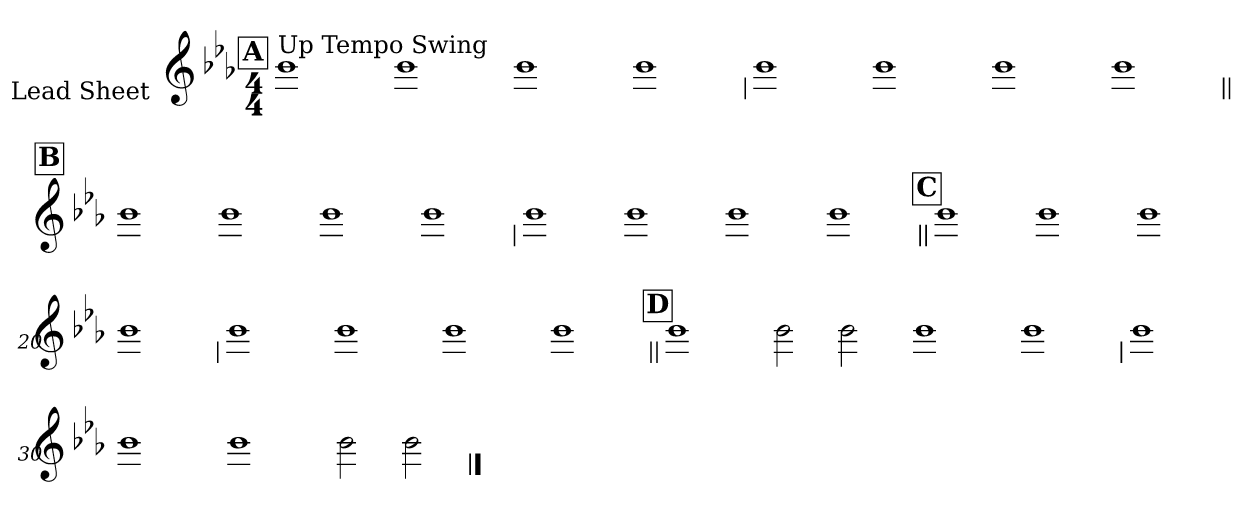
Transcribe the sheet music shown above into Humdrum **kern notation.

**kern
*part1
*staff1
*I"Lead Sheet
*stria0
*clefG2
*k[b-e-a-]
*E-:
*M4/4
!!LO:REH:place=s1:a:t=A
=1||
!LO:TX:a:t=Up Tempo Swing
1b-
=2-
1b-
=3-
1b-
=4-
1b-
!!LO:LB:g=z
=5
1b-
=6-
1b-
=7-
1b-
=8-
1b-
!!LO:LB:g=z
!!LO:REH:place=s1:a:t=B
=9||
1b-
=10-
1b-
=11-
1b-
=12-
1b-
!!LO:LB:g=z
=13
1b-
=14-
1b-
=15-
1b-
=16-
1b-
!!LO:LB:g=z
!!LO:REH:place=s1:a:t=C
=17||
1b-
=18-
1b-
=19-
1b-
=20-
1b-
!!LO:LB:g=z
=21
1b-
=22-
1b-
=23-
1b-
=24-
1b-
!!LO:LB:g=z
!!LO:REH:place=s1:a:t=D
=25||
1b-
=26-
2b-
2b-
=27-
1b-
=28-
1b-
!!LO:LB:g=z
=29
1b-
=30-
1b-
=31-
1b-
=32-
2b-
2b-
==
*-
